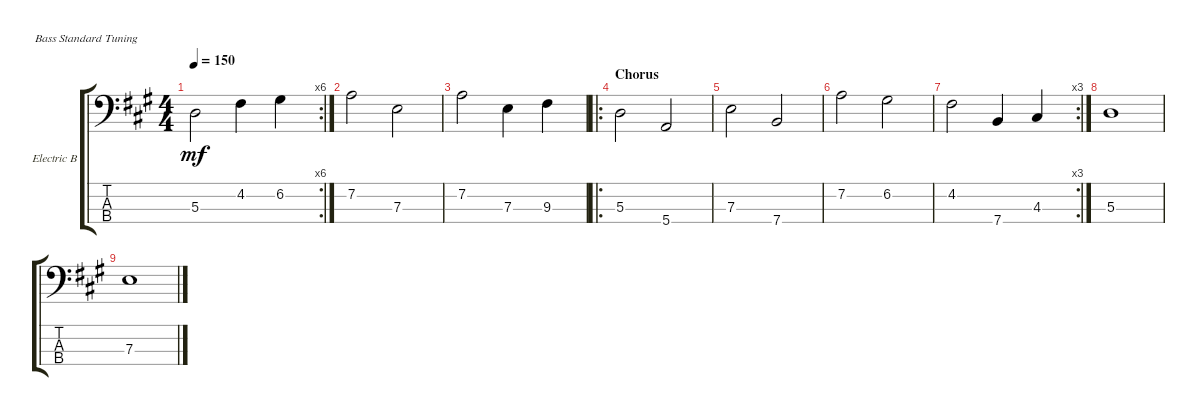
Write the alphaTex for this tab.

\defaultSystemsLayout 4
\bracketExtendMode groupsimilarinstruments
\firstSystemTrackNameOrientation horizontal
\otherSystemsTrackNameOrientation horizontal
\chordDiagramsInScore
\track ("Electric Bass" "Electric B") {instrument electricbassfinger}
\staff {score tabs}
\tuning (G2 D2 A1 E1)
\rc 6
\ts (4 4)
\tempo 150
\clef f4
\ks a
5.3.2{dy mf} 4.2.4 6.2.4 |
7.2.2 7.3.2 |
7.2.2 7.3.4 9.3.4 |
\ro
\section ("" "Chorus")
5.3.2 5.4.2 |
7.3.2 7.4.2 |
7.2.2 6.2.2 |
\rc 3
4.2.2 7.4.4 4.3.4 |
5.3.1 |
7.3.1
